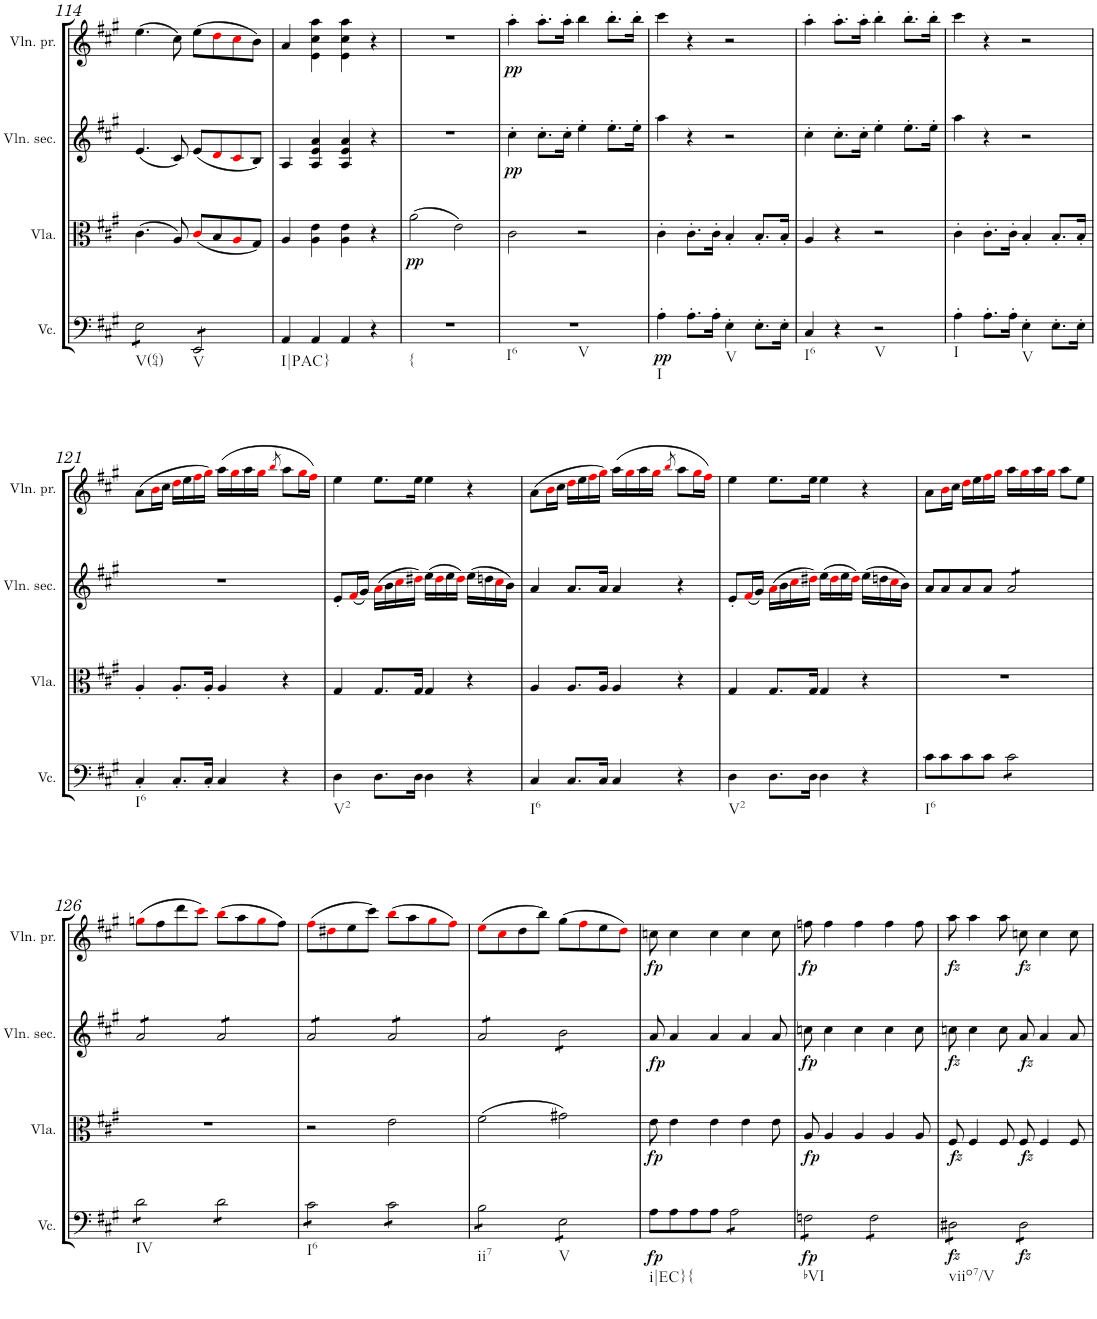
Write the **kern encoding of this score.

**kern	**dynam	**kern	**dynam	**kern	**dynam	**kern	**dynam
*part4	*part4	*part3	*part3	*part2	*part2	*part1	*part1
*staff4	*staff4	*staff3	*staff3	*staff2	*staff2	*staff1	*staff1
*I"Violoncelle	*	*I"Viola	*	*I"Violino secondo	*	*I"Violino primo	*
*I'Vc.	*	*I'Vla.	*	*I'Vln. sec.	*	*I'Vln. pr.	*
!!LO:PB:g=z
*clefF4	*	*clefC3	*	*clefG2	*	*clefG2	*
*k[f#c#g#]	*	*k[f#c#g#]	*	*k[f#c#g#]	*	*k[f#c#g#]	*
*A:	*	*A:	*	*A:	*	*A:	*
*M4/4	*	*M4/4	*	*M4/4	*	*M4/4	*
*met(c)	*	*met(c)	*	*met(c)	*	*met(c)	*
=114	=114	=114	=114	=114	=114	=114	=114
!LO:TX:b:t=V(64)	!	!	!	!	!	!	!
*tremolo	*	*	*	*	*	*	*
8E\L	.	(>4.c#\	.	(<4.e/	.	(>4.ee\	.
8E\	.	.	.	.	.	.	.
8E\	.	.	.	.	.	.	.
8E\J	.	8A/)	.	8c#/)	.	8cc#\)	.
!LO:TX:b:t=V	!	!	!	!	!	!	!
8EE/L	.	(<8c#i/L	.	(<8e/L	.	(>8ee\L	.
8EE/	.	8B/	.	8di/	.	8ddi\	.
8EE/	.	8Ai/	.	8c#i/	.	8cc#i\	.
8EE/J	.	8G#/J)	.	8B/J)	.	8b\J)	.
*Xtremolo	*	*	*	*	*	*	*
=115	=115	=115	=115	=115	=115	=115	=115
!LO:TX:b:t=I|PAC}	!	!	!	!	!	!	!
4AA/	.	4A/	.	4A/	.	4a/	.
4AA/	.	4A\ 4e\	.	4A/ 4e/ 4a/	.	4e\ 4cc#\ 4aa\	.
4AA/	.	4A\ 4e\	.	4A/ 4e/ 4a/	.	4e\ 4cc#\ 4aa\	.
4r	.	4r	.	4r	.	4r	.
=116	=116	=116	=116	=116	=116	=116	=116
!LO:TX:b:t={	!	!	!	!	!	!	!
!	!	!	!LO:DY:b	!	!	!	!
1r	.	(>2a\	pp	1r	.	1r	.
.	.	2e\)	.	.	.	.	.
=117	=117	=117	=117	=117	=117	=117	=117
!LO:TX:b:t=I6	!	!	!	!	!	!	!
!LO:TX:b:t=V	!	!	!	!	!	!	!
!	!	!	!	!	!LO:DY:b	!	!LO:DY:b
1r	.	2c#\	.	4cc#'\	pp	4aa'\	pp
.	.	.	.	8.cc#'\L	.	8.aa'\L	.
.	.	.	.	16cc#'\Jk	.	16aa'\Jk	.
.	.	2r	.	4ee'\	.	4bb\	.
.	.	.	.	8.ee'\L	.	8.bb'\L	.
.	.	.	.	16ee'\Jk	.	16bb'\Jk	.
=118	=118	=118	=118	=118	=118	=118	=118
!LO:TX:b:t=I	!	!	!	!	!	!	!
!	!LO:DY:b	!	!	!	!	!	!
4A'\	pp	4c#'\	.	4aa\	.	4ccc#\	.
8.A'\L	.	8.c#'\L	.	4r	.	4r	.
16A'\Jk	.	16c#'\Jk	.	.	.	.	.
!LO:TX:b:t=V	!	!	!	!	!	!	!
4E'\	.	4B'/	.	2r	.	2r	.
8.E'\L	.	8.B'/L	.	.	.	.	.
16E'\Jk	.	16B'/Jk	.	.	.	.	.
=119	=119	=119	=119	=119	=119	=119	=119
!LO:TX:b:t=I6	!	!	!	!	!	!	!
4C#/	.	4A/	.	4cc#'\	.	4aa'\	.
4r	.	4r	.	8.cc#'\L	.	8.aa'\L	.
.	.	.	.	16cc#'\Jk	.	16aa'\Jk	.
!LO:TX:b:t=V	!	!	!	!	!	!	!
2r	.	2r	.	4ee'\	.	4bb'\	.
.	.	.	.	8.ee'\L	.	8.bb'\L	.
.	.	.	.	16ee'\Jk	.	16bb'\Jk	.
=120	=120	=120	=120	=120	=120	=120	=120
!LO:TX:b:t=I	!	!	!	!	!	!	!
4A'\	.	4c#'\	.	4aa\	.	4ccc#\	.
8.A'\L	.	8.c#'\L	.	4r	.	4r	.
16A'\Jk	.	16c#'\Jk	.	.	.	.	.
!LO:TX:b:t=V	!	!	!	!	!	!	!
4E'\	.	4B'/	.	2r	.	2r	.
8.E'\L	.	8.B'/L	.	.	.	.	.
16E'\Jk	.	16B'/Jk	.	.	.	.	.
!!LO:LB:g=z
=121	=121	=121	=121	=121	=121	=121	=121
!LO:TX:b:t=I6	!	!	!	!	!	!	!
4C#'/	.	4A'/	.	1r	.	(>8a\L	.
.	.	.	.	.	.	16bi\L	.
.	.	.	.	.	.	16cc#\JJ	.
8.C#'/L	.	8.A'/L	.	.	.	16ddi\LL	.
.	.	.	.	.	.	16ee\	.
.	.	.	.	.	.	16ff#i\	.
16C#'/Jk	.	16A'/Jk	.	.	.	16gg#i\JJ)	.
4C#/	.	4A/	.	.	.	(>16aa\LL	.
.	.	.	.	.	.	16gg#i\	.
.	.	.	.	.	.	16aa\	.
.	.	.	.	.	.	16gg#i\JJ	.
.	.	.	.	.	.	8qbbi/	.
4r	.	4r	.	.	.	8aa\L	.
.	.	.	.	.	.	16gg#i\L	.
.	.	.	.	.	.	16ff#i\JJ)	.
=122	=122	=122	=122	=122	=122	=122	=122
!LO:TX:b:t=V2	!	!	!	!	!	!	!
4D\	.	4G#/	.	8e'/L	.	4ee\	.
.	.	.	.	(<16f#i/L	.	.	.
.	.	.	.	16g#/JJ)	.	.	.
8.D\L	.	8.G#/L	.	(>16ai\LL	.	8.ee\L	.
.	.	.	.	16b\	.	.	.
.	.	.	.	16cc#i\	.	.	.
16D\Jk	.	16G#/Jk	.	16dd#Xi\JJ)	.	16ee\Jk	.
4D\	.	4G#/	.	(>16ee\LL	.	4ee\	.
.	.	.	.	16dd#i\	.	.	.
.	.	.	.	16ee\	.	.	.
.	.	.	.	16dd#i\JJ)	.	.	.
4r	.	4r	.	(>16ee\LL	.	4r	.
.	.	.	.	16ddn\	.	.	.
.	.	.	.	16cc#i\	.	.	.
.	.	.	.	16b\JJ)	.	.	.
=123	=123	=123	=123	=123	=123	=123	=123
!LO:TX:b:t=I6	!	!	!	!	!	!	!
4C#/	.	4A/	.	4a/	.	(>8a\L	.
.	.	.	.	.	.	16bi\L	.
.	.	.	.	.	.	16cc#\JJ	.
8.C#/L	.	8.A/L	.	8.a/L	.	16ddi\LL	.
.	.	.	.	.	.	16ee\	.
.	.	.	.	.	.	16ff#i\	.
16C#/Jk	.	16A/Jk	.	16a/Jk	.	16gg#i\JJ)	.
4C#/	.	4A/	.	4a/	.	(>16aa\LL	.
.	.	.	.	.	.	16gg#i\	.
.	.	.	.	.	.	16aa\	.
.	.	.	.	.	.	16gg#i\JJ	.
.	.	.	.	.	.	8qbbi/	.
4r	.	4r	.	4r	.	8aa\L	.
.	.	.	.	.	.	16gg#i\L	.
.	.	.	.	.	.	16ff#i\JJ)	.
=124	=124	=124	=124	=124	=124	=124	=124
!LO:TX:b:t=V2	!	!	!	!	!	!	!
4D\	.	4G#/	.	8e'/L	.	4ee\	.
.	.	.	.	(<16f#i/L	.	.	.
.	.	.	.	16g#/JJ)	.	.	.
8.D\L	.	8.G#/L	.	(>16ai\LL	.	8.ee\L	.
.	.	.	.	16b\	.	.	.
.	.	.	.	16cc#i\	.	.	.
16D\Jk	.	16G#/Jk	.	16dd#Xi\JJ)	.	16ee\Jk	.
4D\	.	4G#/	.	(>16ee\LL	.	4ee\	.
.	.	.	.	16dd#i\	.	.	.
.	.	.	.	16ee\	.	.	.
.	.	.	.	16dd#i\JJ)	.	.	.
4r	.	4r	.	(>16ee\LL	.	4r	.
.	.	.	.	16ddn\	.	.	.
.	.	.	.	16cc#i\	.	.	.
.	.	.	.	16b\JJ)	.	.	.
=125	=125	=125	=125	=125	=125	=125	=125
!LO:TX:b:t=I6	!	!	!	!	!	!	!
8c#\L	.	1r	.	8a/L	.	8a\L	.
8c#\	.	.	.	8a/	.	16bi\L	.
.	.	.	.	.	.	16cc#\JJ	.
8c#\	.	.	.	8a/	.	16ddi\LL	.
.	.	.	.	.	.	16ee\	.
8c#\J	.	.	.	8a/J	.	16ff#i\	.
.	.	.	.	.	.	16gg#i\JJ	.
*tremolo	*	*	*	*	*	*	*
*	*	*	*	*tremolo	*	*	*
8c#\L	.	.	.	8a/L	.	16aa\LL	.
.	.	.	.	.	.	16gg#i\	.
8c#\	.	.	.	8a/	.	16aa\	.
.	.	.	.	.	.	16gg#i\JJ	.
8c#\	.	.	.	8a/	.	8aa\L	.
8c#\J	.	.	.	8a/J	.	8ee\J	.
!!LO:LB:g=z
=126	=126	=126	=126	=126	=126	=126	=126
!LO:TX:b:t=IV	!	!	!	!	!	!	!
8d\L	.	1r	.	8a/L	.	(>8ggni\L	.
8d\	.	.	.	8a/	.	8ff#\	.
8d\	.	.	.	8a/	.	8ddd\	.
8d\J	.	.	.	8a/J	.	8ccc#i\J)	.
8d\L	.	.	.	8a/L	.	(>8bbi\L	.
8d\	.	.	.	8a/	.	8aa\	.
8d\	.	.	.	8a/	.	8ggi\	.
8d\J	.	.	.	8a/J	.	8ff#\J)	.
=127	=127	=127	=127	=127	=127	=127	=127
!LO:TX:b:t=I6	!	!	!	!	!	!	!
8c#\L	.	2r	.	8a/L	.	(>8ff#i\L	.
8c#\	.	.	.	8a/	.	8dd#Xi\	.
8c#\	.	.	.	8a/	.	8ee\	.
8c#\J	.	.	.	8a/J	.	8ccc#\J)	.
8c#\L	.	2e\	.	8a/L	.	(>8bbi\L	.
8c#\	.	.	.	8a/	.	8aa\	.
8c#\	.	.	.	8a/	.	8gg#i\	.
8c#\J	.	.	.	8a/J	.	8ff#i\J)	.
=128	=128	=128	=128	=128	=128	=128	=128
!LO:TX:b:t=ii7	!	!	!	!	!	!	!
8B\L	.	(>2f#\	.	8a/L	.	(>8eei\L	.
8B\	.	.	.	8a/	.	8cc#i\	.
8B\	.	.	.	8a/	.	8dd\	.
8B\J	.	.	.	8a/J	.	8bb\J)	.
!LO:TX:b:t=V	!	!	!	!	!	!	!
8E\L	.	2g#X\)	.	8b\L	.	(>8gg#\L	.
8E\	.	.	.	8b\	.	8ff#i\	.
8E\	.	.	.	8b\	.	8ee\	.
8E\J	.	.	.	8b\J	.	8ddi\J)	.
*	*	*	*	*Xtremolo	*	*	*
*Xtremolo	*	*	*	*	*	*	*
=129	=129	=129	=129	=129	=129	=129	=129
!LO:TX:b:t=i|EC}{	!	!	!	!	!	!	!
!	!LO:DY:b	!	!LO:DY:b	!	!LO:DY:b	!	!LO:DY:b
8A\L	fp	8e\	fp	8a/	fp	8ccn\	fp
8A\	.	4e\	.	4a/	.	4cc\	.
8A\	.	.	.	.	.	.	.
8A\J	.	4e\	.	4a/	.	4cc\	.
*tremolo	*	*	*	*	*	*	*
8A\L	.	.	.	.	.	.	.
8A\	.	4e\	.	4a/	.	4cc\	.
8A\	.	.	.	.	.	.	.
8A\J	.	8e\	.	8a/	.	8cc\	.
=130	=130	=130	=130	=130	=130	=130	=130
!LO:TX:b:t=bVI	!	!	!	!	!	!	!
!	!LO:DY:b	!	!LO:DY:b	!	!LO:DY:b	!	!LO:DY:b
8Fn\L	fp	8A/	fp	8ccn\	fp	8ffn\	fp
8Fn\	.	4A/	.	4cc\	.	4ff\	.
8Fn\	.	.	.	.	.	.	.
8Fn\J	.	4A/	.	4cc\	.	4ff\	.
8F\L	.	.	.	.	.	.	.
8F\	.	4A/	.	4cc\	.	4ff\	.
8F\	.	.	.	.	.	.	.
8F\J	.	8A/	.	8cc\	.	8ff\	.
=131	=131	=131	=131	=131	=131	=131	=131
!LO:TX:b:t=viio7/V	!	!	!	!	!	!	!
!	!LO:DY:b	!	!LO:DY:b	!	!LO:DY:b	!	!LO:DY:b
8D#X\L	fz	8F#/	fz	8ccn\	fz	8aa\	fz
8D#X\	.	4F#/	.	4cc\	.	4aa\	.
8D#X\	.	.	.	.	.	.	.
8D#X\J	.	8F#/	.	8cc\	.	8aa\	.
!	!LO:DY:b	!	!LO:DY:b	!	!LO:DY:b	!	!LO:DY:b
8D#\L	fz	8F#/	fz	8a/	fz	8ccn\	fz
8D#\	.	4F#/	.	4a/	.	4cc\	.
8D#\	.	.	.	.	.	.	.
8D#\J	.	8F#/	.	8a/	.	8cc\	.
*Xtremolo	*	*	*	*	*	*	*
=	=	=	=	=	=	=	=
*-	*-	*-	*-	*-	*-	*-	*-
